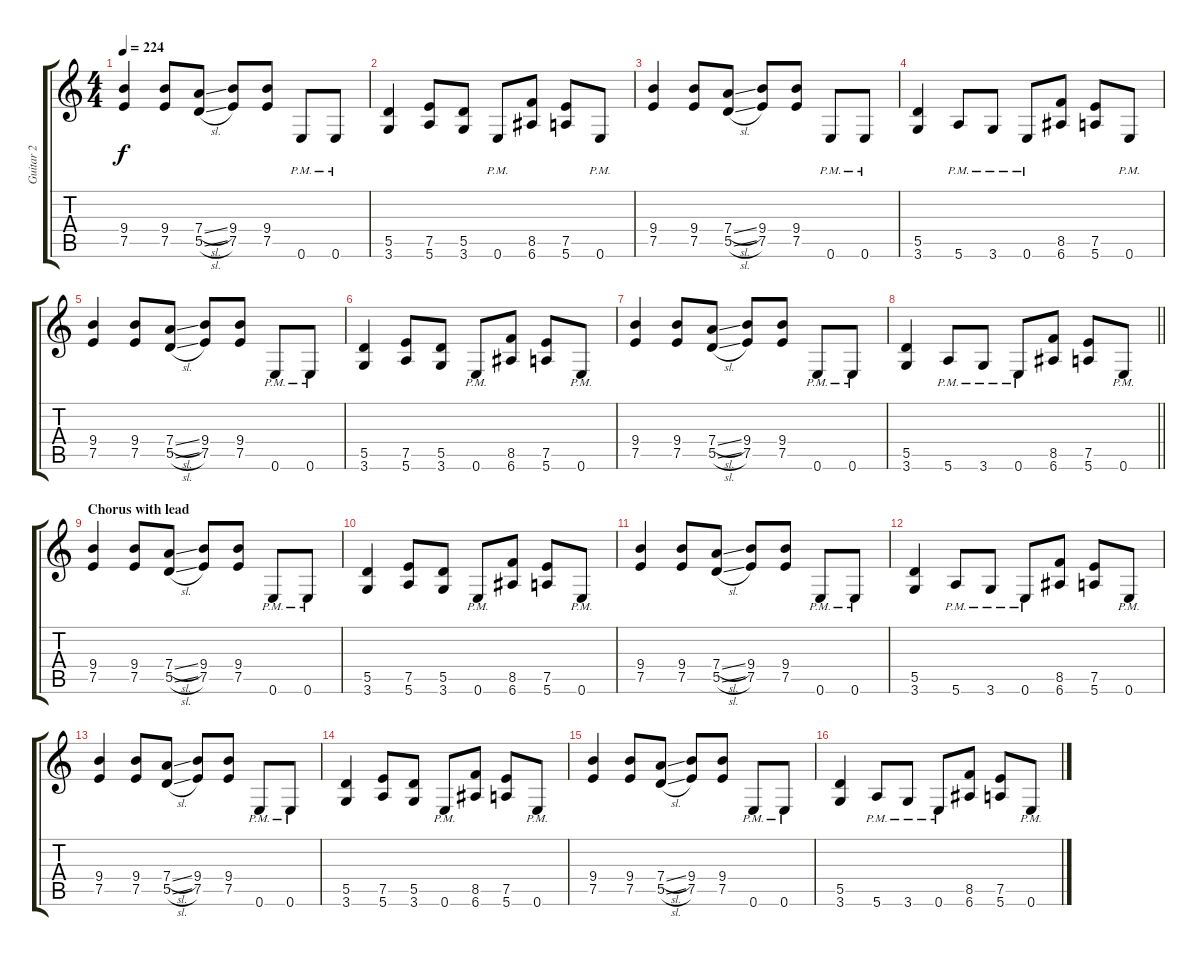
\track ("Guitar 2" "Guitar 2") {instrument distortionguitar}
\staff {score tabs}
\tuning (E4 B3 G3 D3 A2 E2) {hide}
\ts (4 4)
\tempo 224
\clef g2
\ks c
(9.4 7.5).4{dy f} (9.4 7.5).8 (7.4{sl} 5.5{sl}).8 (9.4 7.5).8 (9.4 7.5).8 0.6{pm}.8 0.6{pm}.8 |
(5.5 3.6).4 (7.5 5.6).8 (5.5 3.6).8 0.6{pm}.8 (8.5 6.6).8 (7.5 5.6).8 0.6{pm}.8 |
(9.4 7.5).4 (9.4 7.5).8 (7.4{sl} 5.5{sl}).8 (9.4 7.5).8 (9.4 7.5).8 0.6{pm}.8 0.6{pm}.8 |
(5.5 3.6).4 5.6{pm}.8 3.6{pm}.8 0.6{pm}.8 (8.5 6.6).8 (7.5 5.6).8 0.6{pm}.8 |
(9.4 7.5).4 (9.4 7.5).8 (7.4{sl} 5.5{sl}).8 (9.4 7.5).8 (9.4 7.5).8 0.6{pm}.8 0.6{pm}.8 |
(5.5 3.6).4 (7.5 5.6).8 (5.5 3.6).8 0.6{pm}.8 (8.5 6.6).8 (7.5 5.6).8 0.6{pm}.8 |
(9.4 7.5).4 (9.4 7.5).8 (7.4{sl} 5.5{sl}).8 (9.4 7.5).8 (9.4 7.5).8 0.6{pm}.8 0.6{pm}.8 |
\barLineRight lightlight
(5.5 3.6).4 5.6{pm}.8 3.6{pm}.8 0.6{pm}.8 (8.5 6.6).8 (7.5 5.6).8 0.6{pm}.8 |
\section ("" "Chorus with lead")
(9.4 7.5).4 (9.4 7.5).8 (7.4{sl} 5.5{sl}).8 (9.4 7.5).8 (9.4 7.5).8 0.6{pm}.8 0.6{pm}.8 |
(5.5 3.6).4 (7.5 5.6).8 (5.5 3.6).8 0.6{pm}.8 (8.5 6.6).8 (7.5 5.6).8 0.6{pm}.8 |
(9.4 7.5).4 (9.4 7.5).8 (7.4{sl} 5.5{sl}).8 (9.4 7.5).8 (9.4 7.5).8 0.6{pm}.8 0.6{pm}.8 |
(5.5 3.6).4 5.6{pm}.8 3.6{pm}.8 0.6{pm}.8 (8.5 6.6).8 (7.5 5.6).8 0.6{pm}.8 |
(9.4 7.5).4 (9.4 7.5).8 (7.4{sl} 5.5{sl}).8 (9.4 7.5).8 (9.4 7.5).8 0.6{pm}.8 0.6{pm}.8 |
(5.5 3.6).4 (7.5 5.6).8 (5.5 3.6).8 0.6{pm}.8 (8.5 6.6).8 (7.5 5.6).8 0.6{pm}.8 |
(9.4 7.5).4 (9.4 7.5).8 (7.4{sl} 5.5{sl}).8 (9.4 7.5).8 (9.4 7.5).8 0.6{pm}.8 0.6{pm}.8 |
(5.5 3.6).4 5.6{pm}.8 3.6{pm}.8 0.6{pm}.8 (8.5 6.6).8 (7.5 5.6).8 0.6{pm}.8
